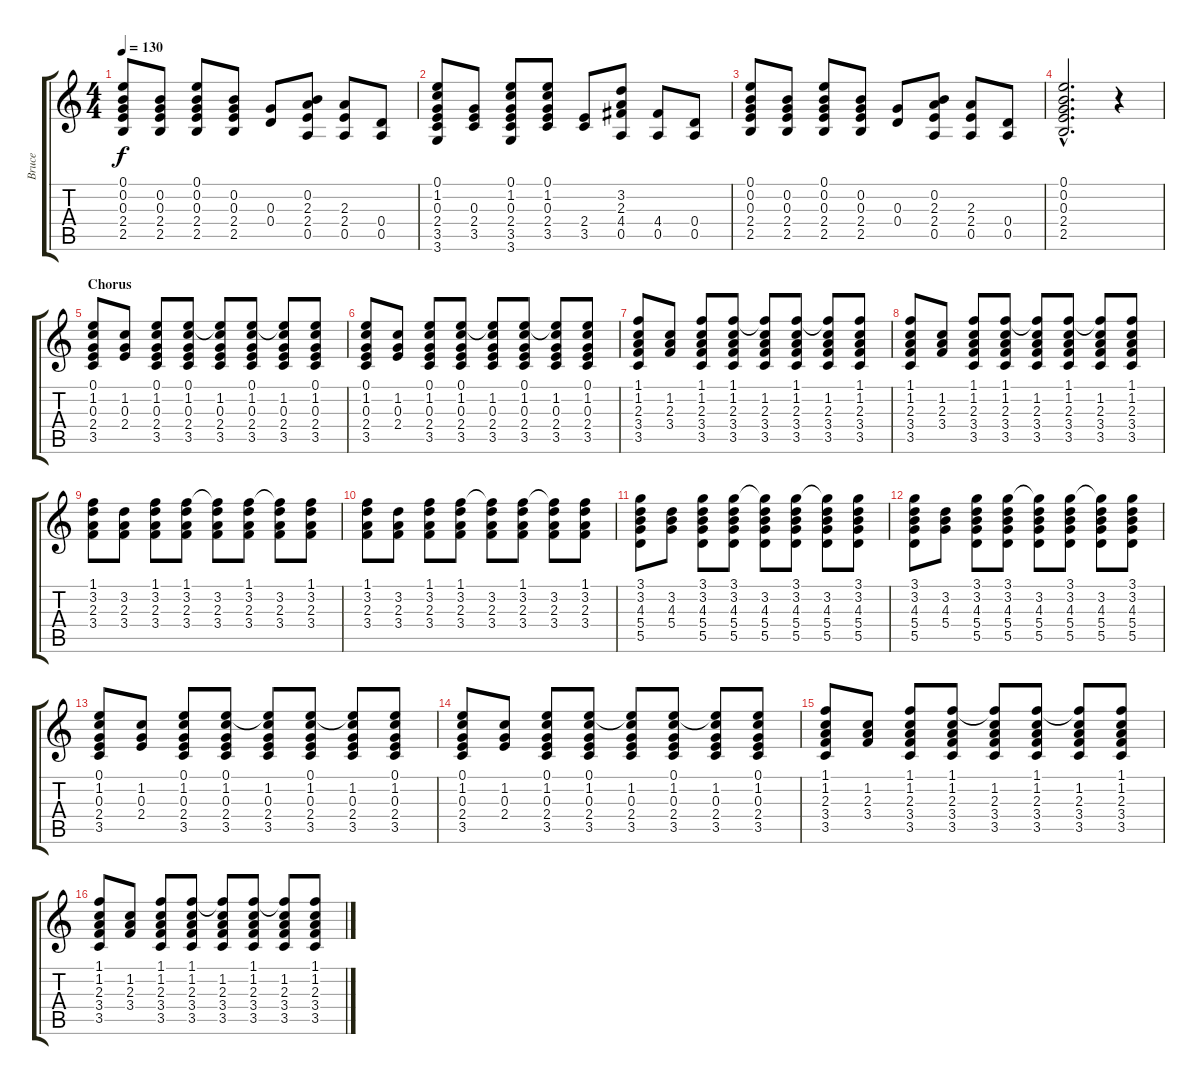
\track ("Bruce" "Bruce") {instrument acousticguitarsteel}
\staff {score tabs}
\tuning (E4 B3 G3 D3 A2 E2) {hide}
\ts (4 4)
\tempo 130
\clef g2
\ks c
(0.1 0.2 0.3 2.4 2.5).8{dy f} (0.2 0.3 2.4 2.5).8 (0.1 0.2 0.3 2.4 2.5).8 (0.2 0.3 2.4 2.5).8 (0.3 0.4).8 (0.2 2.3 2.4 0.5).8 (2.3 2.4 0.5).8 (0.4 0.5).8 |
(0.1 1.2 0.3 2.4 3.5 3.6).8 (0.3 2.4 3.5).8 (0.1 1.2 0.3 2.4 3.5 3.6).8 (0.1 1.2 0.3 2.4 3.5).8 (2.4 3.5).8 (3.2 2.3 4.4 0.5).8 (4.4 0.5).8 (0.4 0.5).8 |
(0.1 0.2 0.3 2.4 2.5).8 (0.2 0.3 2.4 2.5).8 (0.1 0.2 0.3 2.4 2.5).8 (0.2 0.3 2.4 2.5).8 (0.3 0.4).8 (0.2 2.3 2.4 0.5).8 (2.3 2.4 0.5).8 (0.4 0.5).8 |
(0.1{hac} 0.2{hac} 0.3{hac} 2.4{hac} 2.5{hac}).2{d} r.4 |
\section ("" "Chorus")
(0.1 1.2 0.3 2.4 3.5).8 (1.2 0.3 2.4).8 (0.1 1.2 0.3 2.4 3.5).8 (0.1 1.2 0.3 2.4 3.5).8 (0.1{t} 1.2 0.3 2.4 3.5).8 (0.1 1.2 0.3 2.4 3.5).8 (0.1{t} 1.2 0.3 2.4 3.5).8 (0.1 1.2 0.3 2.4 3.5).8 |
(0.1 1.2 0.3 2.4 3.5).8 (1.2 0.3 2.4).8 (0.1 1.2 0.3 2.4 3.5).8 (0.1 1.2 0.3 2.4 3.5).8 (0.1{t} 1.2 0.3 2.4 3.5).8 (0.1 1.2 0.3 2.4 3.5).8 (0.1{t} 1.2 0.3 2.4 3.5).8 (0.1 1.2 0.3 2.4 3.5).8 |
(1.1 1.2 2.3 3.4 3.5).8 (1.2 2.3 3.4).8 (1.1 1.2 2.3 3.4 3.5).8 (1.1 1.2 2.3 3.4 3.5).8 (1.1{t} 1.2 2.3 3.4 3.5).8 (1.1 1.2 2.3 3.4 3.5).8 (1.1{t} 1.2 2.3 3.4 3.5).8 (1.1 1.2 2.3 3.4 3.5).8 |
(1.1 1.2 2.3 3.4 3.5).8 (1.2 2.3 3.4).8 (1.1 1.2 2.3 3.4 3.5).8 (1.1 1.2 2.3 3.4 3.5).8 (1.1{t} 1.2 2.3 3.4 3.5).8 (1.1 1.2 2.3 3.4 3.5).8 (1.1{t} 1.2 2.3 3.4 3.5).8 (1.1 1.2 2.3 3.4 3.5).8 |
(1.1 3.2 2.3 3.4).8 (3.2 2.3 3.4).8 (1.1 3.2 2.3 3.4).8 (1.1 3.2 2.3 3.4).8 (1.1{t} 3.2 2.3 3.4).8 (1.1 3.2 2.3 3.4).8 (1.1{t} 3.2 2.3 3.4).8 (1.1 3.2 2.3 3.4).8 |
(1.1 3.2 2.3 3.4).8 (3.2 2.3 3.4).8 (1.1 3.2 2.3 3.4).8 (1.1 3.2 2.3 3.4).8 (1.1{t} 3.2 2.3 3.4).8 (1.1 3.2 2.3 3.4).8 (1.1{t} 3.2 2.3 3.4).8 (1.1 3.2 2.3 3.4).8 |
(3.1 3.2 4.3 5.4 5.5).8 (3.2 4.3 5.4).8 (3.1 3.2 4.3 5.4 5.5).8 (3.1 3.2 4.3 5.4 5.5).8 (3.1{t} 3.2 4.3 5.4 5.5).8 (3.1 3.2 4.3 5.4 5.5).8 (3.1{t} 3.2 4.3 5.4 5.5).8 (3.1 3.2 4.3 5.4 5.5).8 |
(3.1 3.2 4.3 5.4 5.5).8 (3.2 4.3 5.4).8 (3.1 3.2 4.3 5.4 5.5).8 (3.1 3.2 4.3 5.4 5.5).8 (3.1{t} 3.2 4.3 5.4 5.5).8 (3.1 3.2 4.3 5.4 5.5).8 (3.1{t} 3.2 4.3 5.4 5.5).8 (3.1 3.2 4.3 5.4 5.5).8 |
(0.1 1.2 0.3 2.4 3.5).8 (1.2 0.3 2.4).8 (0.1 1.2 0.3 2.4 3.5).8 (0.1 1.2 0.3 2.4 3.5).8 (0.1{t} 1.2 0.3 2.4 3.5).8 (0.1 1.2 0.3 2.4 3.5).8 (0.1{t} 1.2 0.3 2.4 3.5).8 (0.1 1.2 0.3 2.4 3.5).8 |
(0.1 1.2 0.3 2.4 3.5).8 (1.2 0.3 2.4).8 (0.1 1.2 0.3 2.4 3.5).8 (0.1 1.2 0.3 2.4 3.5).8 (0.1{t} 1.2 0.3 2.4 3.5).8 (0.1 1.2 0.3 2.4 3.5).8 (0.1{t} 1.2 0.3 2.4 3.5).8 (0.1 1.2 0.3 2.4 3.5).8 |
(1.1 1.2 2.3 3.4 3.5).8 (1.2 2.3 3.4).8 (1.1 1.2 2.3 3.4 3.5).8 (1.1 1.2 2.3 3.4 3.5).8 (1.1{t} 1.2 2.3 3.4 3.5).8 (1.1 1.2 2.3 3.4 3.5).8 (1.1{t} 1.2 2.3 3.4 3.5).8 (1.1 1.2 2.3 3.4 3.5).8 |
(1.1 1.2 2.3 3.4 3.5).8 (1.2 2.3 3.4).8 (1.1 1.2 2.3 3.4 3.5).8 (1.1 1.2 2.3 3.4 3.5).8 (1.1{t} 1.2 2.3 3.4 3.5).8 (1.1 1.2 2.3 3.4 3.5).8 (1.1{t} 1.2 2.3 3.4 3.5).8 (1.1 1.2 2.3 3.4 3.5).8
